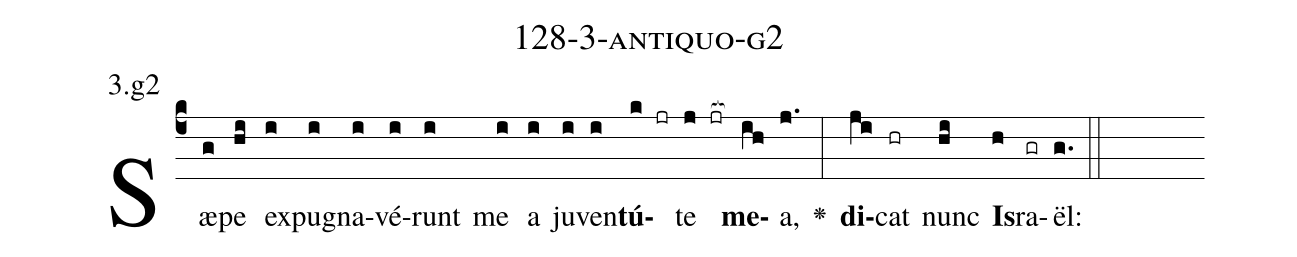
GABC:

name: 128-3-antiquo-g2;
annotation: 3.g2;
%%
(c4)Sæ(g)pe(hi) ex(i)pu(i)gna(i)vé(i)runt(i) me(i) a(i) ju(i)ven(i)<b>tú</b>(k jr)te(j jr[ocb:1{]) <b>me</b>(ih[ocb:0}])a,(j.) <v>\greheightstar</v>(:) <b>di</b>(ji)cat(hr) nunc(hi) <b>Is</b>(h)ra(gr)ël:(g.) (::)


%E(i) u(i) o(ji) u(hi) a(h) e.(g.) (::)
